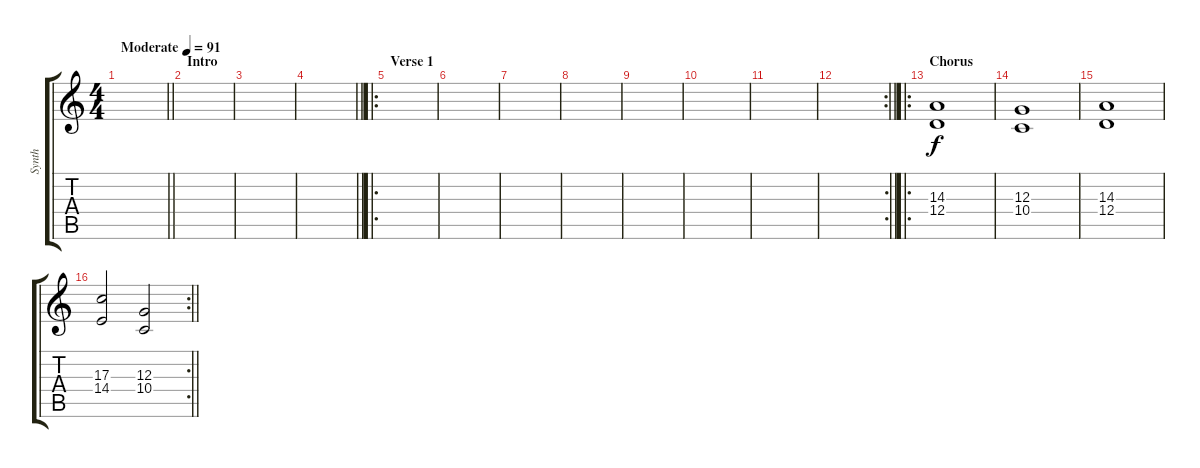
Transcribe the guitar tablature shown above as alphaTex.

\track ("Synth" "Synth") {instrument pad6metallic}
\staff {score tabs}
\tuning (E4 B3 G3 D3 A2 E2) {hide}
\ts (4 4)
\tempo (91 "Moderate")
\clef g2
\barLineRight lightlight
\ks c
|
\section ("" "Intro")
|
|
\barLineRight lightlight
|
\ro
\section ("" "Verse 1")
|
|
|
|
|
|
|
\rc 2
\barLineRight lightlight
|
\ro
\section ("" "Chorus")
(14.3 12.4).1 |
(12.3 10.4).1 |
(14.3 12.4).1 |
\rc 2
\barLineRight lightlight
(17.3 14.4).2 (12.3 10.4).2
